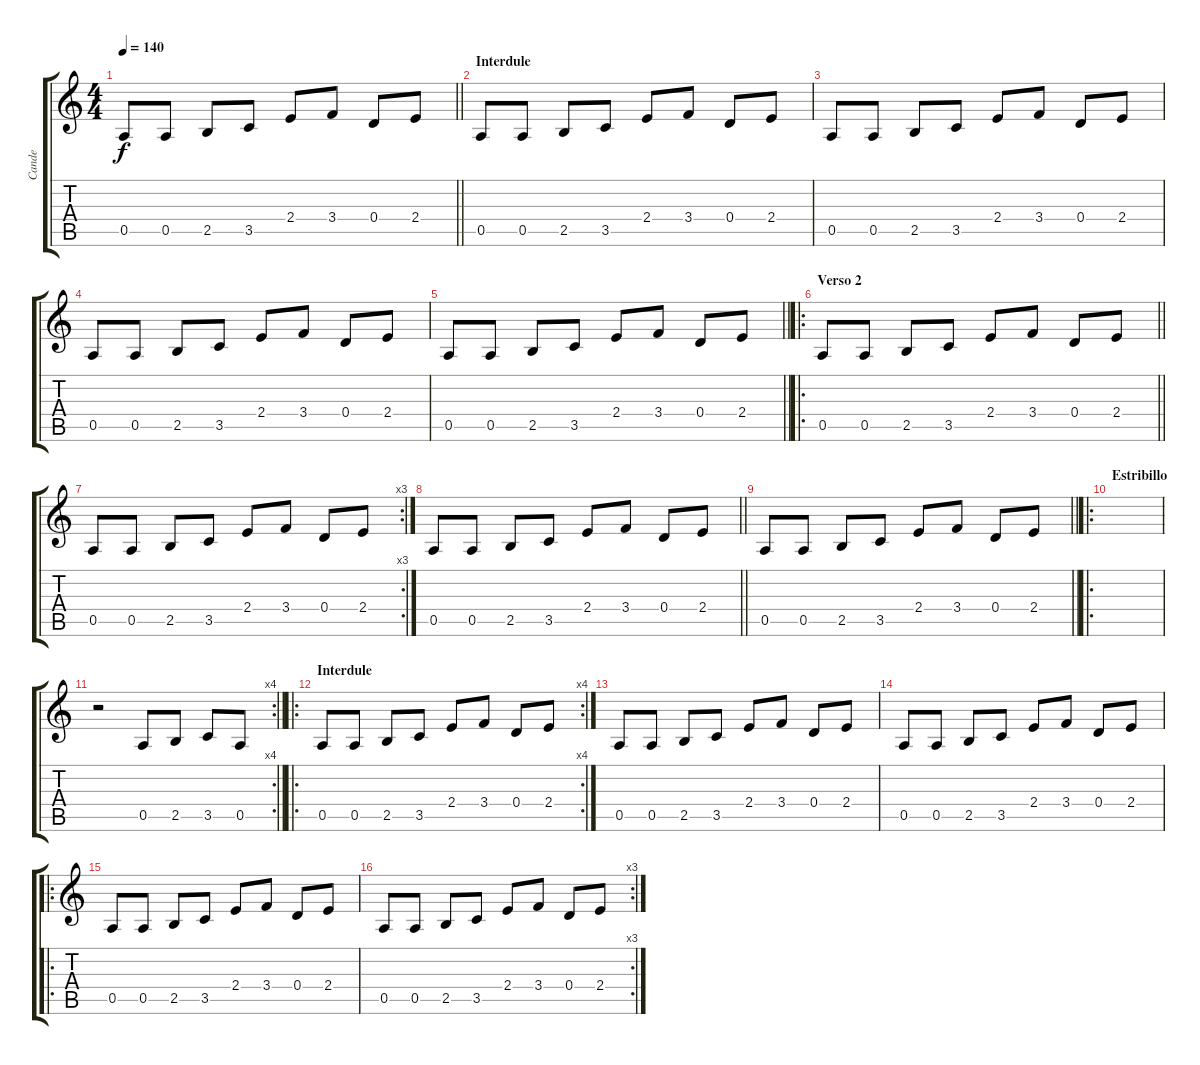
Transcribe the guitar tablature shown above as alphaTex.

\track ("Cande" "Cande") {instrument distortionguitar}
\staff {score tabs}
\tuning (E4 B3 G3 D3 A2 E2) {hide}
\ts (4 4)
\tempo 140
\clef g2
\barLineRight lightlight
\ks c
0.5.8{dy f} 0.5.8 2.5.8 3.5.8 2.4.8 3.4.8 0.4.8 2.4.8 |
\section ("" "Interdule")
0.5.8 0.5.8 2.5.8 3.5.8 2.4.8 3.4.8 0.4.8 2.4.8 |
0.5.8 0.5.8 2.5.8 3.5.8 2.4.8 3.4.8 0.4.8 2.4.8 |
0.5.8 0.5.8 2.5.8 3.5.8 2.4.8 3.4.8 0.4.8 2.4.8 |
\barLineRight lightlight
0.5.8 0.5.8 2.5.8 3.5.8 2.4.8 3.4.8 0.4.8 2.4.8 |
\ro
\section ("" "Verso 2")
\barLineRight lightlight
0.5.8 0.5.8 2.5.8 3.5.8 2.4.8 3.4.8 0.4.8 2.4.8 |
\rc 3
\section ("" "")
0.5.8 0.5.8 2.5.8 3.5.8 2.4.8 3.4.8 0.4.8 2.4.8 |
\barLineRight lightlight
0.5.8 0.5.8 2.5.8 3.5.8 2.4.8 3.4.8 0.4.8 2.4.8 |
\barLineRight lightlight
0.5.8 0.5.8 2.5.8 3.5.8 2.4.8 3.4.8 0.4.8 2.4.8 |
\ro
\section ("" "Estribillo")
|
\rc 4
\barLineRight lightlight
r.2{volume 16} 0.5.8 2.5.8 3.5.8 0.5.8 |
\ro
\rc 4
\section ("" "Interdule")
0.5.8 0.5.8 2.5.8 3.5.8 2.4.8 3.4.8 0.4.8 2.4.8 |
0.5.8 0.5.8 2.5.8 3.5.8 2.4.8 3.4.8 0.4.8 2.4.8 |
0.5.8 0.5.8 2.5.8 3.5.8 2.4.8 3.4.8 0.4.8 2.4.8 |
\ro
0.5.8 0.5.8 2.5.8 3.5.8 2.4.8 3.4.8 0.4.8 2.4.8 |
\rc 3
0.5.8 0.5.8 2.5.8 3.5.8 2.4.8 3.4.8 0.4.8 2.4.8
